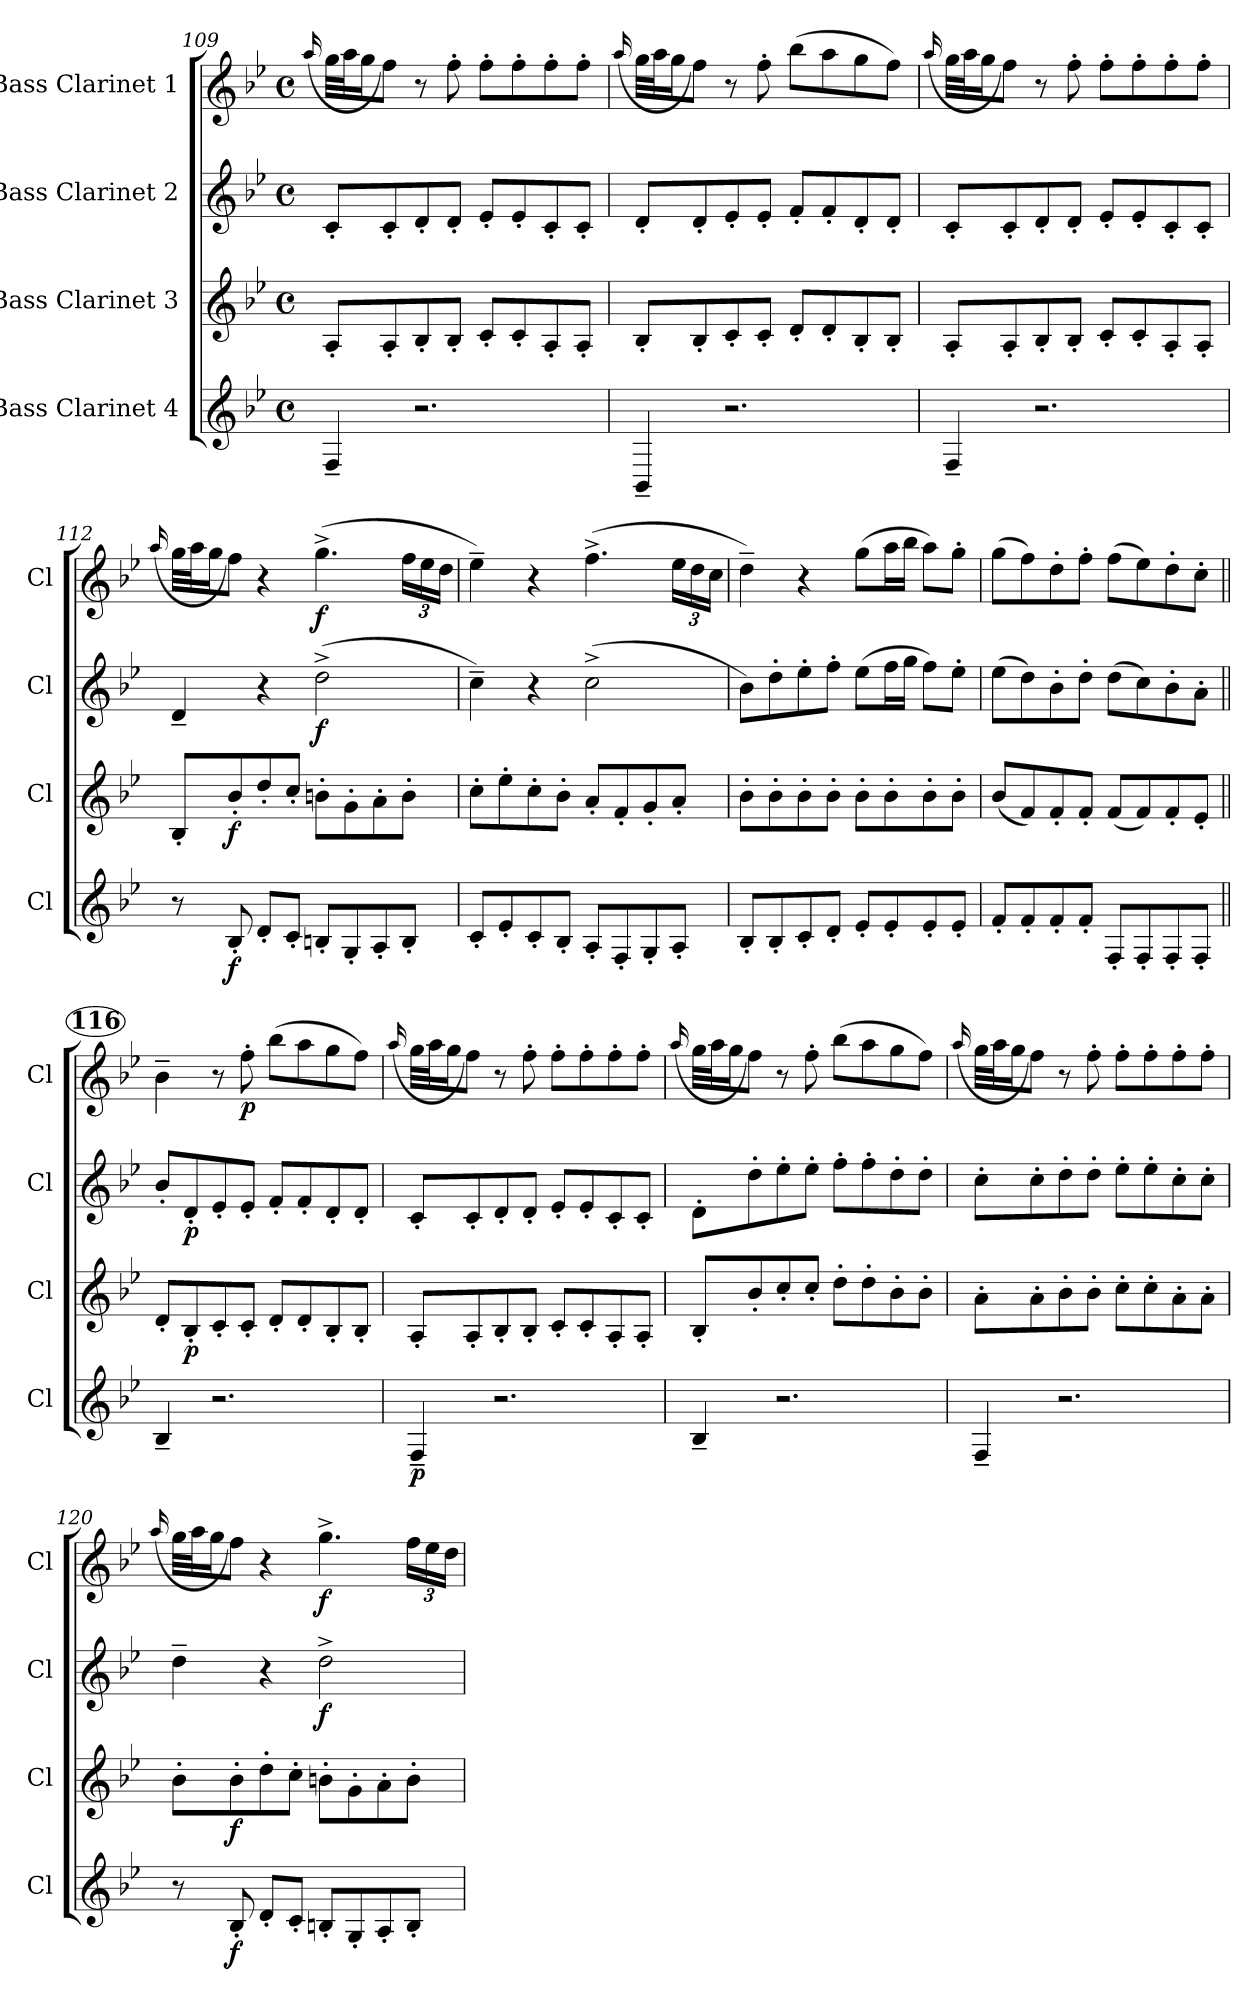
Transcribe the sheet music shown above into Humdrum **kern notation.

**kern	**dynam	**kern	**dynam	**kern	**dynam	**kern	**dynam
*part4	*part4	*part3	*part3	*part2	*part2	*part1	*part1
*staff4	*staff4	*staff3	*staff3	*staff2	*staff2	*staff1	*staff1
*I"Bass Clarinet 4	*	*I"Bass Clarinet 3	*	*I"Bass Clarinet 2	*	*I"Bass Clarinet 1	*
*I'Cl	*	*I'Cl	*	*I'Cl	*	*I'Cl	*
*clefG2	*	*clefG2	*	*clefG2	*	*clefG2	*
*ITrd8c14	*	*ITrd8c14	*	*ITrd8c14	*	*ITrd8c14	*
*k[b-e-]	*	*k[b-e-]	*	*k[b-e-]	*	*k[b-e-]	*
*B-:	*	*B-:	*	*B-:	*	*B-:	*
*M4/4	*	*M4/4	*	*M4/4	*	*M4/4	*
*met(c)	*	*met(c)	*	*met(c)	*	*met(c)	*
=109	=109	=109	=109	=109	=109	=109	=109
.	.	.	.	.	.	(16qqa/	.
4FF~</	.	8AA'</L	.	8C'</L	.	32g\LLL	.
.	.	.	.	.	.	32a\J	.
.	.	.	.	.	.	16g\J	.
.	.	8AA'</	.	8C'</	.	8f\J)	.
2.r	.	8BB-'</	.	8D'</	.	8r	.
.	.	8BB-'</J	.	8D'</J	.	8f'>\	.
.	.	8C'</L	.	8E-'</L	.	8f'>\L	.
.	.	8C'</	.	8E-'</	.	8f'>\	.
.	.	8AA'</	.	8C'</	.	8f'>\	.
.	.	8AA'</J	.	8C'</J	.	8f'>\J	.
=110	=110	=110	=110	=110	=110	=110	=110
.	.	.	.	.	.	(16qqa/	.
4BBB-~</	.	8BB-'</L	.	8D'</L	.	32g\LLL	.
.	.	.	.	.	.	32a\J	.
.	.	.	.	.	.	16g\J	.
.	.	8BB-'</	.	8D'</	.	8f\J)	.
2.r	.	8C'</	.	8E-'</	.	8r	.
.	.	8C'</J	.	8E-'</J	.	8f'>\	.
.	.	8D'</L	.	8F'</L	.	(>8b-\L	.
.	.	8D'</	.	8F'</	.	8a\	.
.	.	8BB-'</	.	8D'</	.	8g\	.
.	.	8BB-'</J	.	8D'</J	.	8f\J)	.
!!LO:PB:g=z
=111	=111	=111	=111	=111	=111	=111	=111
.	.	.	.	.	.	(16qqa/	.
4FF~</	.	8AA'</L	.	8C'</L	.	32g\LLL	.
.	.	.	.	.	.	32a\J	.
.	.	.	.	.	.	16g\J	.
.	.	8AA'</	.	8C'</	.	8f\J)	.
2.r	.	8BB-'</	.	8D'</	.	8r	.
.	.	8BB-'</J	.	8D'</J	.	8f'>\	.
.	.	8C'</L	.	8E-'</L	.	8f'>\L	.
.	.	8C'</	.	8E-'</	.	8f'>\	.
.	.	8AA'</	.	8C'</	.	8f'>\	.
.	.	8AA'</J	.	8C'</J	.	8f'>\J	.
=112	=112	=112	=112	=112	=112	=112	=112
.	.	.	.	.	.	(16qqa/	.
8r	.	8BB-'</L	.	4D~</	.	32g\LLL	.
.	.	.	.	.	.	32a\J	.
.	.	.	.	.	.	16g\J	.
!	!LO:DY:b	!	!LO:DY:b	!	!	!	!
8BB-'</	f	8B-'</	f	.	.	8f\J)	.
8D'</L	.	8d'</	.	4r	.	4r	.
8C'</J	.	8c'</J	.	.	.	.	.
!	!	!	!	!	!LO:DY:b	!	!LO:DY:b
8BBn'</L	.	8Bn'>\L	.	(>2d^>\	f	(>4.g^>\	f
8GG'</	.	8G'>\	.	.	.	.	.
8AA'</	.	8A'>\	.	.	.	.	.
8BB'</J	.	8B'>\J	.	.	.	24f\LL	.
.	.	.	.	.	.	24e-\	.
.	.	.	.	.	.	24d\JJ	.
=113	=113	=113	=113	=113	=113	=113	=113
8C'</L	.	8c'>\L	.	4c~>\)	.	4e-~>\)	.
8E-'</	.	8e-'>\	.	.	.	.	.
8C'</	.	8c'>\	.	4r	.	4r	.
8BB-i'</J	.	8B-i'>\J	.	.	.	.	.
8AA'</L	.	8A'</L	.	(>2c^>\	.	(>4.f^>\	.
8FF'</	.	8F'</	.	.	.	.	.
8GG'</	.	8G'</	.	.	.	.	.
8AA'</J	.	8A'</J	.	.	.	24e-\LL	.
.	.	.	.	.	.	24d\	.
.	.	.	.	.	.	24c\JJ	.
=114	=114	=114	=114	=114	=114	=114	=114
8BB-'</L	.	8B-'>\L	.	8B-\L)	.	4d~>\)	.
8BB-'</	.	8B-'>\	.	8d'>\	.	.	.
8C'</	.	8B-'>\	.	8e-'>\	.	4r	.
8D'</J	.	8B-'>\J	.	8f'>\J	.	.	.
8E-'</L	.	8B-'>\L	.	(>8e-\L	.	(>8g\L	.
8E-'</	.	8B-'>\	.	16f\L	.	16a\L	.
.	.	.	.	16g\JJ	.	16b-\JJ	.
8E-'</	.	8B-'>\	.	8f\L)	.	8a\L)	.
8E-'</J	.	8B-'>\J	.	8e-'>\J	.	8g'>\J	.
=115	=115	=115	=115	=115	=115	=115	=115
8F'</L	.	(<8B-/L	.	(>8e-\L	.	(>8g\L	.
8F'</	.	8F/)	.	8d\)	.	8f\)	.
8F'</	.	8F'</	.	8B-'>\	.	8d'>\	.
8F'</J	.	8F'</J	.	8d'>\J	.	8f'>\J	.
8FF'</L	.	(<8F/L	.	(>8d\L	.	(>8f\L	.
8FF'</	.	8F/)	.	8c\)	.	8e-\)	.
8FF'</	.	8F'</	.	8B-'>\	.	8d'>\	.
8FF'</J	.	8E-'</J	.	8A'>\J	.	8c'>\J	.
!!LO:LB:g=z
!!LO:REH:place=s1:a:B:enc=circle:fs=11.4:t=116
=116||	=116||	=116||	=116||	=116||	=116||	=116||	=116||
4BB-~</	.	8D'</L	.	8B-'</L	.	4B-~>\	.
!	!	!	!LO:DY:b	!	!LO:DY:b	!	!
.	.	8BB-'</	p	8D'</	p	.	.
2.r	.	8C'</	.	8E-'</	.	8r	.
!	!	!	!	!	!	!	!LO:DY:b
.	.	8C'</J	.	8E-'</J	.	8f'>\	p
.	.	8D'</L	.	8F'</L	.	(>8b-\L	.
.	.	8D'</	.	8F'</	.	8a\	.
.	.	8BB-'</	.	8D'</	.	8g\	.
.	.	8BB-'</J	.	8D'</J	.	8f\J)	.
=117	=117	=117	=117	=117	=117	=117	=117
.	.	.	.	.	.	(16qqa/	.
!	!LO:DY:b	!	!	!	!	!	!
4FF~</	p	8AA'</L	.	8C'</L	.	32g\LLL	.
.	.	.	.	.	.	32a\J	.
.	.	.	.	.	.	16g\J	.
.	.	8AA'</	.	8C'</	.	8f\J)	.
2.r	.	8BB-'</	.	8D'</	.	8r	.
.	.	8BB-'</J	.	8D'</J	.	8f'>\	.
.	.	8C'</L	.	8E-'</L	.	8f'>\L	.
.	.	8C'</	.	8E-'</	.	8f'>\	.
.	.	8AA'</	.	8C'</	.	8f'>\	.
.	.	8AA'</J	.	8C'</J	.	8f'>\J	.
=118	=118	=118	=118	=118	=118	=118	=118
.	.	.	.	.	.	(16qqa/	.
4BB-~</	.	8BB-'</L	.	8D'>\L	.	32g\LLL	.
.	.	.	.	.	.	32a\J	.
.	.	.	.	.	.	16g\J	.
.	.	8B-'</	.	8d'>\	.	8f\J)	.
2.r	.	8c'</	.	8e-'>\	.	8r	.
.	.	8c'</J	.	8e-'>\J	.	8f'>\	.
.	.	8d'>\L	.	8f'>\L	.	(>8b-\L	.
.	.	8d'>\	.	8f'>\	.	8a\	.
.	.	8B-'>\	.	8d'>\	.	8g\	.
.	.	8B-'>\J	.	8d'>\J	.	8f\J)	.
=119	=119	=119	=119	=119	=119	=119	=119
.	.	.	.	.	.	(16qqa/	.
4FF~</	.	8A'>\L	.	8c'>\L	.	32g\LLL	.
.	.	.	.	.	.	32a\J	.
.	.	.	.	.	.	16g\J	.
.	.	8A'>\	.	8c'>\	.	8f\J)	.
2.r	.	8B-'>\	.	8d'>\	.	8r	.
.	.	8B-'>\J	.	8d'>\J	.	8f'>\	.
.	.	8c'>\L	.	8e-'>\L	.	8f'>\L	.
.	.	8c'>\	.	8e-'>\	.	8f'>\	.
.	.	8A'>\	.	8c'>\	.	8f'>\	.
.	.	8A'>\J	.	8c'>\J	.	8f'>\J	.
=120	=120	=120	=120	=120	=120	=120	=120
.	.	.	.	.	.	(16qqa/	.
8r	.	8B-'>\L	.	4d~>\	.	32g\LLL	.
.	.	.	.	.	.	32a\J	.
.	.	.	.	.	.	16g\J	.
!	!LO:DY:b	!	!LO:DY:b	!	!	!	!
8BB-'</	f	8B-'>\	f	.	.	8f\J)	.
8D'</L	.	8d'>\	.	4r	.	4r	.
8C'</J	.	8c'>\J	.	.	.	.	.
!	!	!	!	!	!LO:DY:b	!	!LO:DY:b
8BBn'</L	.	8Bn'>\L	.	2d^>\	f	4.g^>\	f
8GG'</	.	8G'>\	.	.	.	.	.
8AA'</	.	8A'>\	.	.	.	.	.
8BB'</J	.	8B'>\J	.	.	.	24f\LL	.
.	.	.	.	.	.	24e-\	.
.	.	.	.	.	.	24d\JJ	.
=	=	=	=	=	=	=	=
*-	*-	*-	*-	*-	*-	*-	*-
